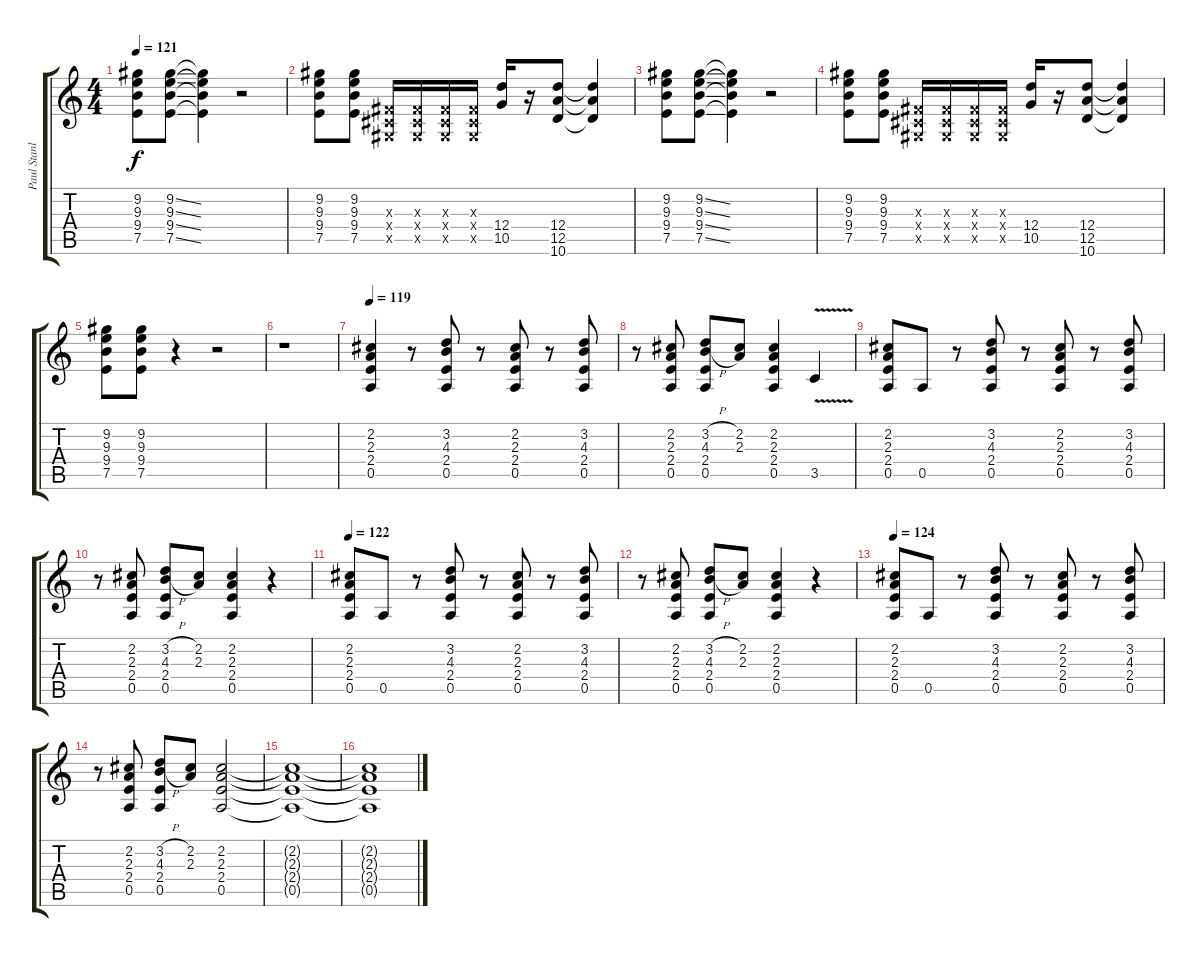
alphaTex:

\track ("Paul Stanley" "Paul Stanl") {instrument overdrivenguitar}
\staff {score tabs}
\tuning (E4 B3 G3 D3 A2 E2) {hide}
\ts (4 4)
\tempo 121
\clef g2
\ks c
(9.2 9.3 9.4 7.5).8{dy f} (9.2{ss} 9.3{ss} 9.4{ss} 7.5{ss}).8 (9.2{t} 9.3{t} 9.4{t} 7.5{t}).4 r.2 |
(9.2 9.3 9.4 7.5).8 (9.2 9.3 9.4 7.5).8 (-1.3{x} -1.4{x} -1.5{x}).16 (-1.3{x} -1.4{x} -1.5{x}).16 (-1.3{x} -1.4{x} -1.5{x}).16 (-1.3{x} -1.4{x} -1.5{x}).16 (12.4 10.5).16 r.16 (12.4 12.5 10.6).8 (12.4{t} 12.5{t} 10.6{t}).4 |
(9.2 9.3 9.4 7.5).8 (9.2{ss} 9.3{ss} 9.4{ss} 7.5{ss}).8 (9.2{t} 9.3{t} 9.4{t} 7.5{t}).4 r.2 |
(9.2 9.3 9.4 7.5).8 (9.2 9.3 9.4 7.5).8 (-1.3{x} -1.4{x} -1.5{x}).16 (-1.3{x} -1.4{x} -1.5{x}).16 (-1.3{x} -1.4{x} -1.5{x}).16 (-1.3{x} -1.4{x} -1.5{x}).16 (12.4 10.5).16 r.16 (12.4 12.5 10.6).8 (12.4{t} 12.5{t} 10.6{t}).4 |
(9.2 9.3 9.4 7.5).8 (9.2 9.3 9.4 7.5).8 r.4 r.2 |
r.1 |
\tempo 119
(2.2 2.3 2.4 0.5).4 r.8 (3.2 4.3 2.4 0.5).8 r.8 (2.2 2.3 2.4 0.5).8 r.8 (3.2 4.3 2.4 0.5).8 |
r.8 (2.2 2.3 2.4 0.5).8 (3.2{h} 4.3{h} 2.4 0.5).8 (2.2 2.3).8 (2.2 2.3 2.4 0.5).4 3.5{v}.4 |
(2.2 2.3 2.4 0.5).8 0.5.8 r.8 (3.2 4.3 2.4 0.5).8 r.8 (2.2 2.3 2.4 0.5).8 r.8 (3.2 4.3 2.4 0.5).8 |
r.8 (2.2 2.3 2.4 0.5).8 (3.2{h} 4.3{h} 2.4 0.5).8 (2.2 2.3).8 (2.2 2.3 2.4 0.5).4 r.4 |
\tempo 122
(2.2 2.3 2.4 0.5).8 0.5.8 r.8 (3.2 4.3 2.4 0.5).8 r.8 (2.2 2.3 2.4 0.5).8 r.8 (3.2 4.3 2.4 0.5).8 |
r.8 (2.2 2.3 2.4 0.5).8 (3.2{h} 4.3{h} 2.4 0.5).8 (2.2 2.3).8 (2.2 2.3 2.4 0.5).4 r.4 |
\tempo 124
(2.2 2.3 2.4 0.5).8 0.5.8 r.8 (3.2 4.3 2.4 0.5).8 r.8 (2.2 2.3 2.4 0.5).8 r.8 (3.2 4.3 2.4 0.5).8 |
r.8 (2.2 2.3 2.4 0.5).8 (3.2{h} 4.3{h} 2.4 0.5).8 (2.2 2.3).8 (2.2 2.3 2.4 0.5).2 |
(2.2{t} 2.3{t} 2.4{t} 0.5{t}).1 |
(2.2{t} 2.3{t} 2.4{t} 0.5{t}).1
